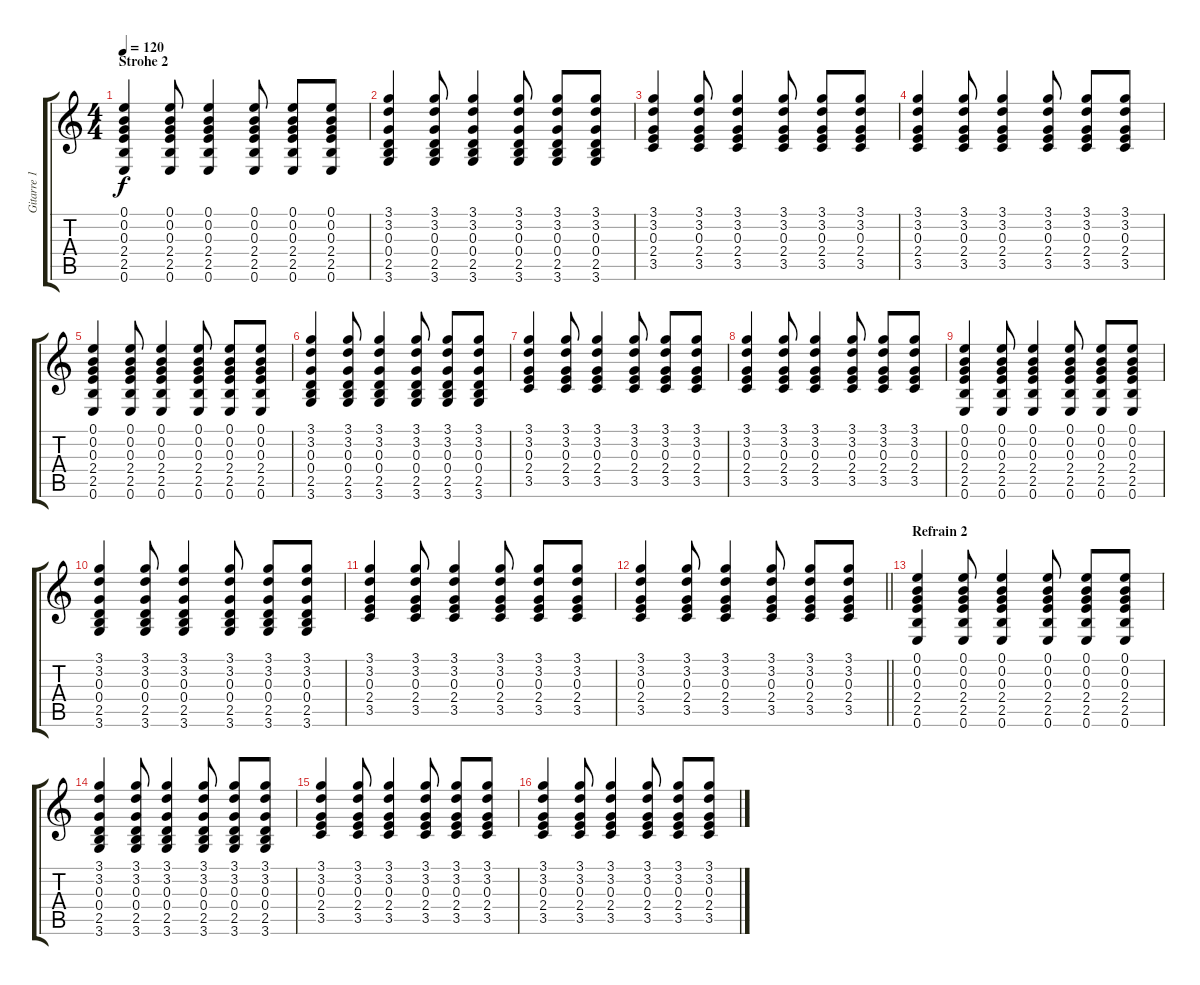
\track ("Gitarre 1" "Gitarre 1") {instrument acousticguitarsteel}
\staff {score tabs}
\tuning (E4 B3 G3 D3 A2 E2) {hide}
\ts (4 4)
\section ("" "Strohe 2")
\tempo 120
\clef g2
\ks c
(0.1 0.2 0.3 2.4 2.5 0.6).4{dy f} (0.1 0.2 0.3 2.4 2.5 0.6).8 (0.1 0.2 0.3 2.4 2.5 0.6).4 (0.1 0.2 0.3 2.4 2.5 0.6).8 (0.1 0.2 0.3 2.4 2.5 0.6).8 (0.1 0.2 0.3 2.4 2.5 0.6).8 |
(3.1 3.2 0.3 0.4 2.5 3.6).4 (3.1 3.2 0.3 0.4 2.5 3.6).8 (3.1 3.2 0.3 0.4 2.5 3.6).4 (3.1 3.2 0.3 0.4 2.5 3.6).8 (3.1 3.2 0.3 0.4 2.5 3.6).8 (3.1 3.2 0.3 0.4 2.5 3.6).8 |
(3.1 3.2 0.3 2.4 3.5).4 (3.1 3.2 0.3 2.4 3.5).8 (3.1 3.2 0.3 2.4 3.5).4 (3.1 3.2 0.3 2.4 3.5).8 (3.1 3.2 0.3 2.4 3.5).8 (3.1 3.2 0.3 2.4 3.5).8 |
(3.1 3.2 0.3 2.4 3.5).4 (3.1 3.2 0.3 2.4 3.5).8 (3.1 3.2 0.3 2.4 3.5).4 (3.1 3.2 0.3 2.4 3.5).8 (3.1 3.2 0.3 2.4 3.5).8 (3.1 3.2 0.3 2.4 3.5).8 |
(0.1 0.2 0.3 2.4 2.5 0.6).4 (0.1 0.2 0.3 2.4 2.5 0.6).8 (0.1 0.2 0.3 2.4 2.5 0.6).4 (0.1 0.2 0.3 2.4 2.5 0.6).8 (0.1 0.2 0.3 2.4 2.5 0.6).8 (0.1 0.2 0.3 2.4 2.5 0.6).8 |
(3.1 3.2 0.3 0.4 2.5 3.6).4 (3.1 3.2 0.3 0.4 2.5 3.6).8 (3.1 3.2 0.3 0.4 2.5 3.6).4 (3.1 3.2 0.3 0.4 2.5 3.6).8 (3.1 3.2 0.3 0.4 2.5 3.6).8 (3.1 3.2 0.3 0.4 2.5 3.6).8 |
(3.1 3.2 0.3 2.4 3.5).4 (3.1 3.2 0.3 2.4 3.5).8 (3.1 3.2 0.3 2.4 3.5).4 (3.1 3.2 0.3 2.4 3.5).8 (3.1 3.2 0.3 2.4 3.5).8 (3.1 3.2 0.3 2.4 3.5).8 |
(3.1 3.2 0.3 2.4 3.5).4 (3.1 3.2 0.3 2.4 3.5).8 (3.1 3.2 0.3 2.4 3.5).4 (3.1 3.2 0.3 2.4 3.5).8 (3.1 3.2 0.3 2.4 3.5).8 (3.1 3.2 0.3 2.4 3.5).8 |
(0.1 0.2 0.3 2.4 2.5 0.6).4 (0.1 0.2 0.3 2.4 2.5 0.6).8 (0.1 0.2 0.3 2.4 2.5 0.6).4 (0.1 0.2 0.3 2.4 2.5 0.6).8 (0.1 0.2 0.3 2.4 2.5 0.6).8 (0.1 0.2 0.3 2.4 2.5 0.6).8 |
(3.1 3.2 0.3 0.4 2.5 3.6).4 (3.1 3.2 0.3 0.4 2.5 3.6).8 (3.1 3.2 0.3 0.4 2.5 3.6).4 (3.1 3.2 0.3 0.4 2.5 3.6).8 (3.1 3.2 0.3 0.4 2.5 3.6).8 (3.1 3.2 0.3 0.4 2.5 3.6).8 |
(3.1 3.2 0.3 2.4 3.5).4 (3.1 3.2 0.3 2.4 3.5).8 (3.1 3.2 0.3 2.4 3.5).4 (3.1 3.2 0.3 2.4 3.5).8 (3.1 3.2 0.3 2.4 3.5).8 (3.1 3.2 0.3 2.4 3.5).8 |
\barLineRight lightlight
(3.1 3.2 0.3 2.4 3.5).4 (3.1 3.2 0.3 2.4 3.5).8 (3.1 3.2 0.3 2.4 3.5).4 (3.1 3.2 0.3 2.4 3.5).8 (3.1 3.2 0.3 2.4 3.5).8 (3.1 3.2 0.3 2.4 3.5).8 |
\section ("" "Refrain 2")
(0.1 0.2 0.3 2.4 2.5 0.6).4 (0.1 0.2 0.3 2.4 2.5 0.6).8 (0.1 0.2 0.3 2.4 2.5 0.6).4 (0.1 0.2 0.3 2.4 2.5 0.6).8 (0.1 0.2 0.3 2.4 2.5 0.6).8 (0.1 0.2 0.3 2.4 2.5 0.6).8 |
(3.1 3.2 0.3 0.4 2.5 3.6).4 (3.1 3.2 0.3 0.4 2.5 3.6).8 (3.1 3.2 0.3 0.4 2.5 3.6).4 (3.1 3.2 0.3 0.4 2.5 3.6).8 (3.1 3.2 0.3 0.4 2.5 3.6).8 (3.1 3.2 0.3 0.4 2.5 3.6).8 |
(3.1 3.2 0.3 2.4 3.5).4 (3.1 3.2 0.3 2.4 3.5).8 (3.1 3.2 0.3 2.4 3.5).4 (3.1 3.2 0.3 2.4 3.5).8 (3.1 3.2 0.3 2.4 3.5).8 (3.1 3.2 0.3 2.4 3.5).8 |
(3.1 3.2 0.3 2.4 3.5).4 (3.1 3.2 0.3 2.4 3.5).8 (3.1 3.2 0.3 2.4 3.5).4 (3.1 3.2 0.3 2.4 3.5).8 (3.1 3.2 0.3 2.4 3.5).8 (3.1 3.2 0.3 2.4 3.5).8
